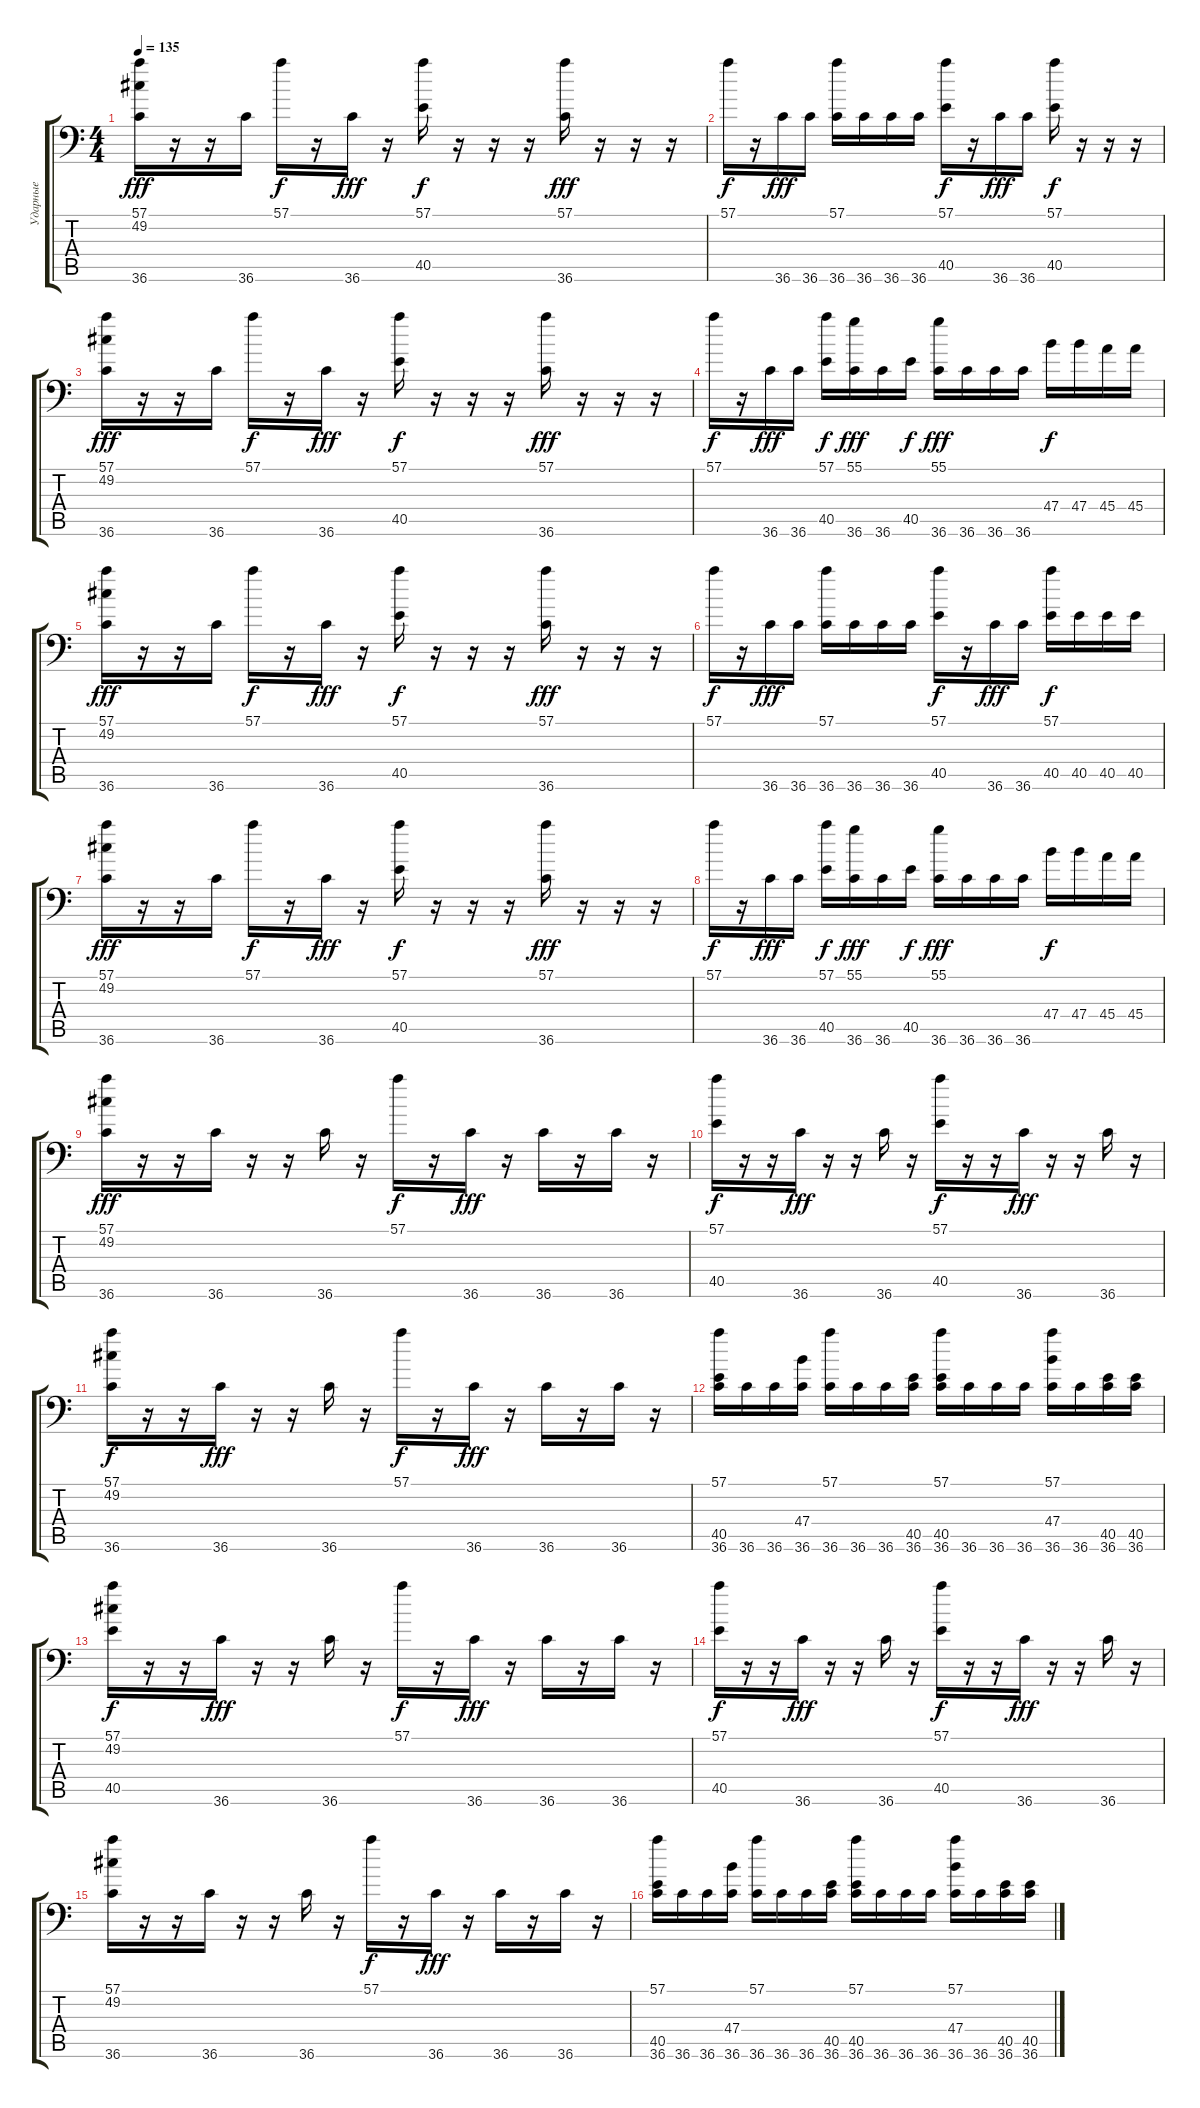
\track ("Ударные" "Ударные") {instrument acousticgrandpiano}
\staff {score tabs}
\tuning (C-1 C-1 C-1 C-1 C-1 C-1) {hide}
\ts (4 4)
\tempo 135
\clef f4
\ks c
(57.1 49.2 36.6).16{dy fff} r.16 r.16 36.6.16 57.1.16{dy f} r.16 36.6.16{dy fff} r.16 (57.1 40.5).16{dy f} r.16 r.16 r.16 (57.1 36.6).16{dy fff} r.16 r.16 r.16 |
57.1.16{dy f} r.16 36.6.16{dy fff} 36.6.16 (57.1 36.6).16 36.6.16 36.6.16 36.6.16 (57.1 40.5).16{dy f} r.16 36.6.16{dy fff} 36.6.16 (57.1 40.5).16{dy f} r.16 r.16 r.16 |
(57.1 49.2 36.6).16{dy fff} r.16 r.16 36.6.16 57.1.16{dy f} r.16 36.6.16{dy fff} r.16 (57.1 40.5).16{dy f} r.16 r.16 r.16 (57.1 36.6).16{dy fff} r.16 r.16 r.16 |
57.1.16{dy f} r.16 36.6.16{dy fff} 36.6.16 (57.1 40.5).16{dy f} (55.1 36.6).16{dy fff} 36.6.16 40.5.16{dy f} (55.1 36.6).16{dy fff} 36.6.16 36.6.16 36.6.16 47.4.16{dy f} 47.4.16 45.4.16 45.4.16 |
(57.1 49.2 36.6).16{dy fff} r.16 r.16 36.6.16 57.1.16{dy f} r.16 36.6.16{dy fff} r.16 (57.1 40.5).16{dy f} r.16 r.16 r.16 (57.1 36.6).16{dy fff} r.16 r.16 r.16 |
57.1.16{dy f} r.16 36.6.16{dy fff} 36.6.16 (57.1 36.6).16 36.6.16 36.6.16 36.6.16 (57.1 40.5).16{dy f} r.16 36.6.16{dy fff} 36.6.16 (57.1 40.5).16{dy f} 40.5.16 40.5.16 40.5.16 |
(57.1 49.2 36.6).16{dy fff} r.16 r.16 36.6.16 57.1.16{dy f} r.16 36.6.16{dy fff} r.16 (57.1 40.5).16{dy f} r.16 r.16 r.16 (57.1 36.6).16{dy fff} r.16 r.16 r.16 |
57.1.16{dy f} r.16 36.6.16{dy fff} 36.6.16 (57.1 40.5).16{dy f} (55.1 36.6).16{dy fff} 36.6.16 40.5.16{dy f} (55.1 36.6).16{dy fff} 36.6.16 36.6.16 36.6.16 47.4.16{dy f} 47.4.16 45.4.16 45.4.16 |
(57.1 49.2 36.6).16{dy fff} r.16 r.16 36.6.16 r.16 r.16 36.6.16 r.16 57.1.16{dy f} r.16 36.6.16{dy fff} r.16 36.6.16 r.16 36.6.16 r.16 |
(57.1 40.5).16{dy f} r.16 r.16 36.6.16{dy fff} r.16 r.16 36.6.16 r.16 (57.1 40.5).16{dy f} r.16 r.16 36.6.16{dy fff} r.16 r.16 36.6.16 r.16 |
(57.1 49.2 36.6).16{dy f} r.16 r.16 36.6.16{dy fff} r.16 r.16 36.6.16 r.16 57.1.16{dy f} r.16 36.6.16{dy fff} r.16 36.6.16 r.16 36.6.16 r.16 |
(57.1 40.5 36.6).16 36.6.16 36.6.16 (47.4 36.6).16 (57.1 36.6).16 36.6.16 36.6.16 (40.5 36.6).16 (57.1 40.5 36.6).16 36.6.16 36.6.16 36.6.16 (57.1 47.4 36.6).16 36.6.16 (40.5 36.6).16 (40.5 36.6).16 |
(57.1 49.2 40.5).16{dy f} r.16 r.16 36.6.16{dy fff} r.16 r.16 36.6.16 r.16 57.1.16{dy f} r.16 36.6.16{dy fff} r.16 36.6.16 r.16 36.6.16 r.16 |
(57.1 40.5).16{dy f} r.16 r.16 36.6.16{dy fff} r.16 r.16 36.6.16 r.16 (57.1 40.5).16{dy f} r.16 r.16 36.6.16{dy fff} r.16 r.16 36.6.16 r.16 |
(57.1 49.2 36.6).16 r.16 r.16 36.6.16 r.16 r.16 36.6.16 r.16 57.1.16{dy f} r.16 36.6.16{dy fff} r.16 36.6.16 r.16 36.6.16 r.16 |
(57.1 40.5 36.6).16 36.6.16 36.6.16 (47.4 36.6).16 (57.1 36.6).16 36.6.16 36.6.16 (40.5 36.6).16 (57.1 40.5 36.6).16 36.6.16 36.6.16 36.6.16 (57.1 47.4 36.6).16 36.6.16 (40.5 36.6).16 (40.5 36.6).16
